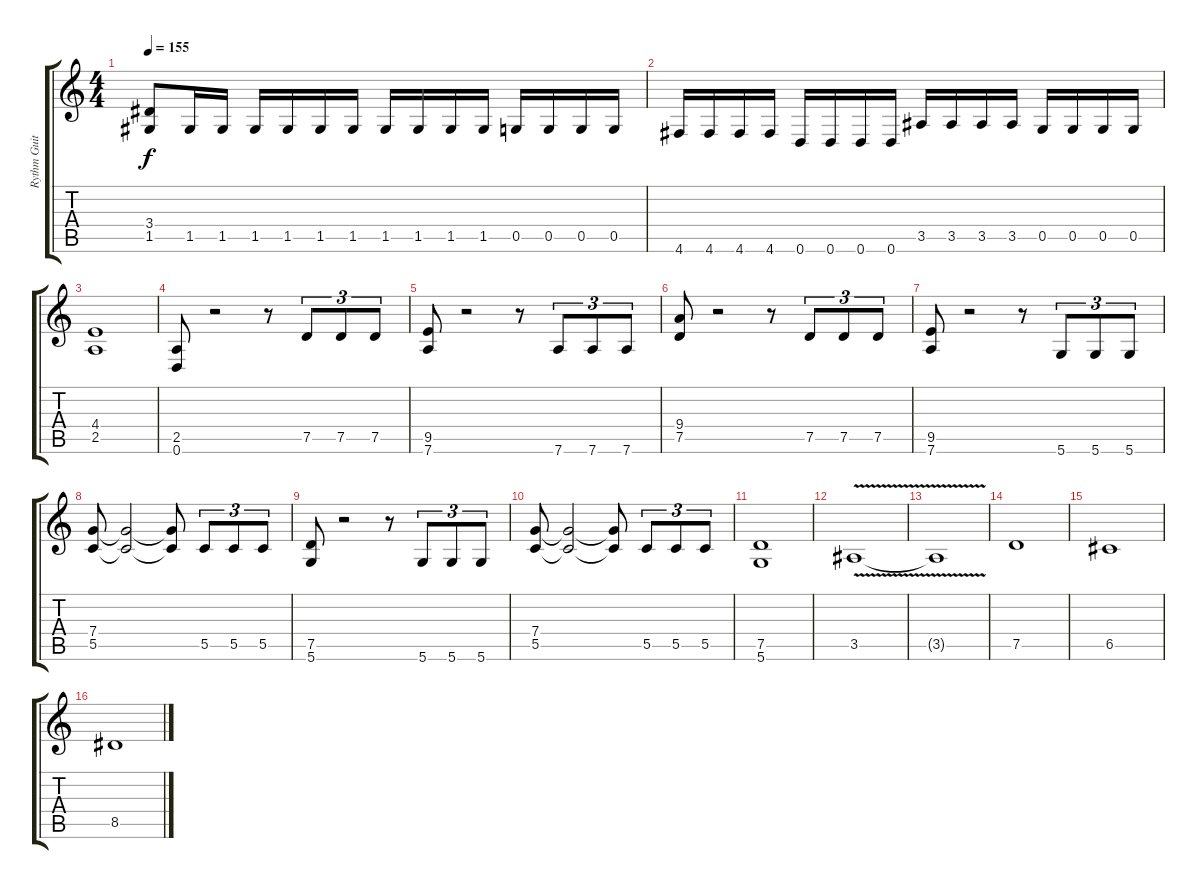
\track ("Rythm Guitar" "Rythm Guit") {instrument distortionguitar}
\staff {score tabs}
\tuning (D4 A3 F3 C3 G2 D2) {hide}
\ts (4 4)
\tempo 155
\clef g2
\ks c
(3.4 1.5).8{dy f} 1.5.16 1.5.16 1.5.16 1.5.16 1.5.16 1.5.16 1.5.16 1.5.16 1.5.16 1.5.16 0.5.16 0.5.16 0.5.16 0.5.16 |
4.6.16 4.6.16 4.6.16 4.6.16 0.6.16 0.6.16 0.6.16 0.6.16 3.5.16 3.5.16 3.5.16 3.5.16 0.5.16 0.5.16 0.5.16 0.5.16 |
(4.4 2.5).1 |
(2.5 0.6).8 r.2 r.8 7.5.8{tu (3 2)} 7.5.8{tu (3 2)} 7.5.8{tu (3 2)} |
(9.5 7.6).8 r.2 r.8 7.6.8{tu (3 2)} 7.6.8{tu (3 2)} 7.6.8{tu (3 2)} |
(9.4 7.5).8 r.2 r.8 7.5.8{tu (3 2)} 7.5.8{tu (3 2)} 7.5.8{tu (3 2)} |
(9.5 7.6).8 r.2 r.8 5.6.8{tu (3 2)} 5.6.8{tu (3 2)} 5.6.8{tu (3 2)} |
(7.4 5.5).8 (7.4{t} 5.5{t}).2 (7.4{t} 5.5{t}).8 5.5.8{tu (3 2)} 5.5.8{tu (3 2)} 5.5.8{tu (3 2)} |
(7.5 5.6).8 r.2 r.8 5.6.8{tu (3 2)} 5.6.8{tu (3 2)} 5.6.8{tu (3 2)} |
(7.4 5.5).8 (7.4{t} 5.5{t}).2 (7.4{t} 5.5{t}).8 5.5.8{tu (3 2)} 5.5.8{tu (3 2)} 5.5.8{tu (3 2)} |
(7.5 5.6).1 |
3.5{v}.1 |
3.5{t}.1 |
7.5.1 |
6.5.1 |
8.5.1
